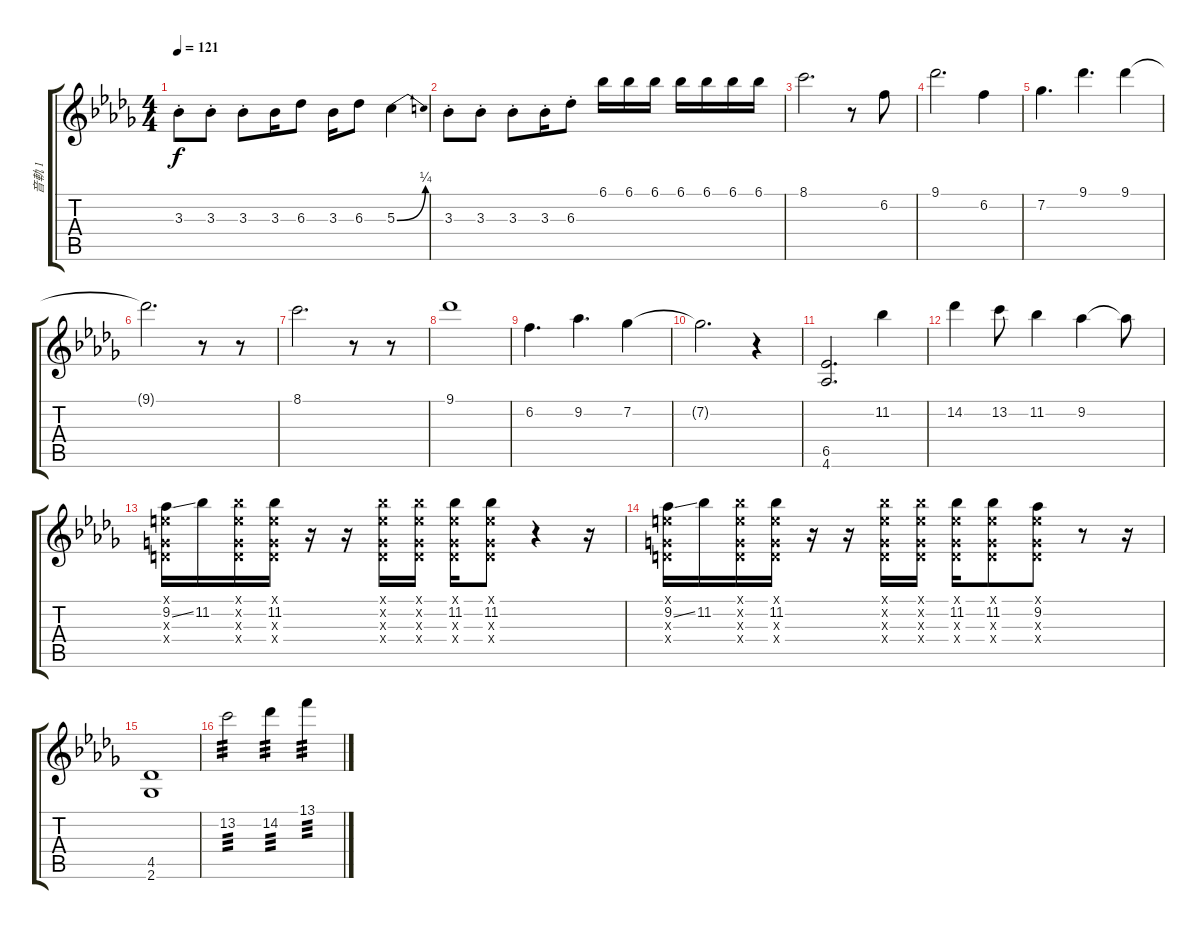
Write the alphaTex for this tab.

\track ("音軌 1" "音軌 1") {instrument overdrivenguitar}
\staff {score tabs}
\tuning (E4 B3 G3 D3 A2 E2) {hide}
\ts (4 4)
\tempo 121
\clef g2
\ks db
3.3{st}.8{dy f} 3.3{st}.8 3.3{st}.8 3.3.16 6.3.8 3.3.16 6.3.8 5.3{be (bend 0 0 60 1)}.4 |
3.3{st}.8 3.3{st}.8 3.3{st}.8 3.3{st}.16 6.3{st}.8 6.1.16 6.1.16 6.1.16 6.1.16 6.1.16 6.1.16 6.1.16 |
8.1.2{d instrument electricguitarclean} r.8 6.2.8 |
9.1.2{d} 6.2.4 |
7.2.4{d} 9.1.4{d} 9.1.4 |
9.1{t}.2{d} r.8 r.8 |
8.1.2{d} r.8 r.8 |
9.1.1 |
6.2.4{d} 9.2.4{d} 7.2.4 |
7.2{t}.2{d} r.4 |
(6.5 4.6).2{d instrument overdrivenguitar} 11.2.4 |
14.2.4 13.2.8 11.2.4 9.2.4 9.2{t}.8 |
(0.1{x} 9.2{ss} 0.3{x} 0.4{x}).16 11.2.16 (0.1{x} 11.2{x} 0.3{x} 0.4{x}).16 (0.1{x} 11.2 0.3{x} 0.4{x}).16 r.16 r.16 (0.1{x} 11.2{x} 0.3{x} 0.4{x}).16 (0.1{x} 11.2{x} 0.3{x} 0.4{x}).16 (0.1{x} 11.2 0.3{x} 0.4{x}).16 (0.1{x} 11.2 0.3{x} 0.4{x}).8 r.4 r.16 |
(0.1{x} 9.2{ss} 0.3{x} 0.4{x}).16 11.2.16 (0.1{x} 11.2{x} 0.3{x} 0.4{x}).16 (0.1{x} 11.2 0.3{x} 0.4{x}).16 r.16 r.16 (0.1{x} 11.2{x} 0.3{x} 0.4{x}).16 (0.1{x} 11.2{x} 0.3{x} 0.4{x}).16 (0.1{x} 11.2 0.3{x} 0.4{x}).16 (0.1{x} 11.2 0.3{x} 0.4{x}).8 (0.1{x} 9.2 0.3{x} 0.4{x}).8 r.8 r.16 |
(4.5 2.6).1 |
13.2.2{tp 3} 14.2.4{tp 3} 13.1.4{tp 3}
